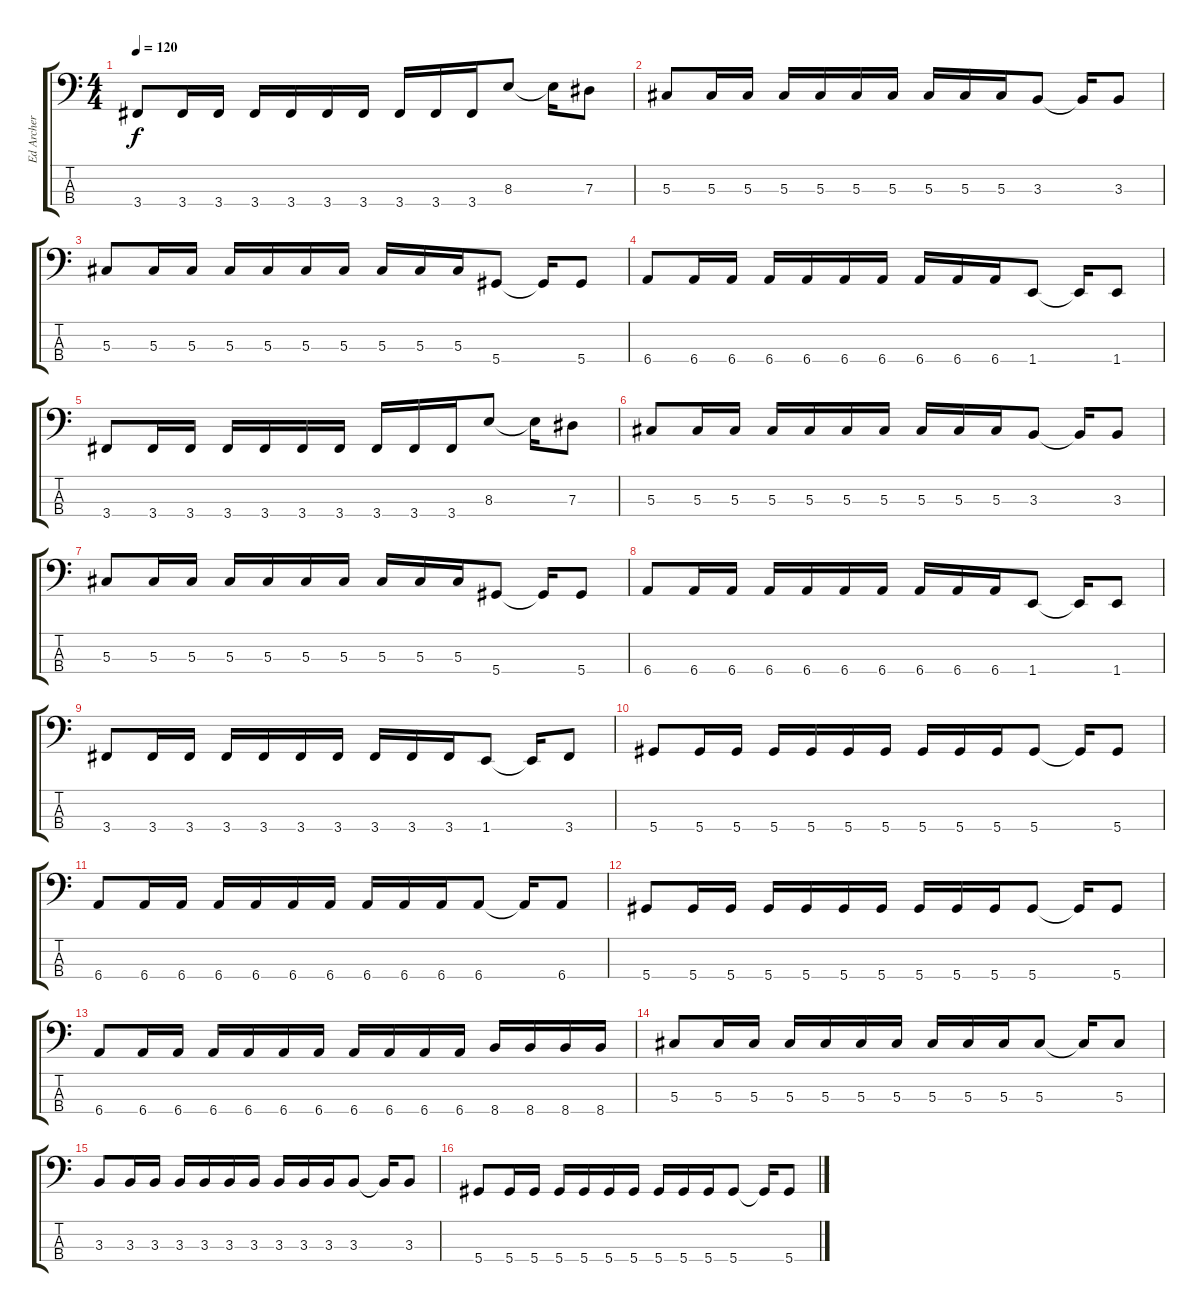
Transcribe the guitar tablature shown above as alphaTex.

\track ("Ed Archer" "Ed Archer") {instrument electricbassfinger}
\staff {score tabs}
\tuning (Gb2 Db2 Ab1 Eb1) {hide}
\ts (4 4)
\tempo 120
\clef f4
\ks c
3.4.8{dy f} 3.4.16 3.4.16 3.4.16 3.4.16 3.4.16 3.4.16 3.4.16 3.4.16 3.4.16 8.3.8 8.3{t}.16 7.3.8 |
5.3.8 5.3.16 5.3.16 5.3.16 5.3.16 5.3.16 5.3.16 5.3.16 5.3.16 5.3.16 3.3.8 3.3{t}.16 3.3.8 |
5.3.8 5.3.16 5.3.16 5.3.16 5.3.16 5.3.16 5.3.16 5.3.16 5.3.16 5.3.16 5.4.8 5.4{t}.16 5.4.8 |
6.4.8 6.4.16 6.4.16 6.4.16 6.4.16 6.4.16 6.4.16 6.4.16 6.4.16 6.4.16 1.4.8 1.4{t}.16 1.4.8 |
3.4.8 3.4.16 3.4.16 3.4.16 3.4.16 3.4.16 3.4.16 3.4.16 3.4.16 3.4.16 8.3.8 8.3{t}.16 7.3.8 |
5.3.8 5.3.16 5.3.16 5.3.16 5.3.16 5.3.16 5.3.16 5.3.16 5.3.16 5.3.16 3.3.8 3.3{t}.16 3.3.8 |
5.3.8 5.3.16 5.3.16 5.3.16 5.3.16 5.3.16 5.3.16 5.3.16 5.3.16 5.3.16 5.4.8 5.4{t}.16 5.4.8 |
6.4.8 6.4.16 6.4.16 6.4.16 6.4.16 6.4.16 6.4.16 6.4.16 6.4.16 6.4.16 1.4.8 1.4{t}.16 1.4.8 |
3.4.8 3.4.16 3.4.16 3.4.16 3.4.16 3.4.16 3.4.16 3.4.16 3.4.16 3.4.16 1.4.8 1.4{t}.16 3.4.8 |
5.4.8 5.4.16 5.4.16 5.4.16 5.4.16 5.4.16 5.4.16 5.4.16 5.4.16 5.4.16 5.4.8 5.4{t}.16 5.4.8 |
6.4.8 6.4.16 6.4.16 6.4.16 6.4.16 6.4.16 6.4.16 6.4.16 6.4.16 6.4.16 6.4.8 6.4{t}.16 6.4.8 |
5.4.8 5.4.16 5.4.16 5.4.16 5.4.16 5.4.16 5.4.16 5.4.16 5.4.16 5.4.16 5.4.8 5.4{t}.16 5.4.8 |
6.4.8 6.4.16 6.4.16 6.4.16 6.4.16 6.4.16 6.4.16 6.4.16 6.4.16 6.4.16 6.4.16 8.4.16 8.4.16 8.4.16 8.4.16 |
5.3.8 5.3.16 5.3.16 5.3.16 5.3.16 5.3.16 5.3.16 5.3.16 5.3.16 5.3.16 5.3.8 5.3{t}.16 5.3.8 |
3.3.8 3.3.16 3.3.16 3.3.16 3.3.16 3.3.16 3.3.16 3.3.16 3.3.16 3.3.16 3.3.8 3.3{t}.16 3.3.8 |
5.4.8 5.4.16 5.4.16 5.4.16 5.4.16 5.4.16 5.4.16 5.4.16 5.4.16 5.4.16 5.4.8 5.4{t}.16 5.4.8
